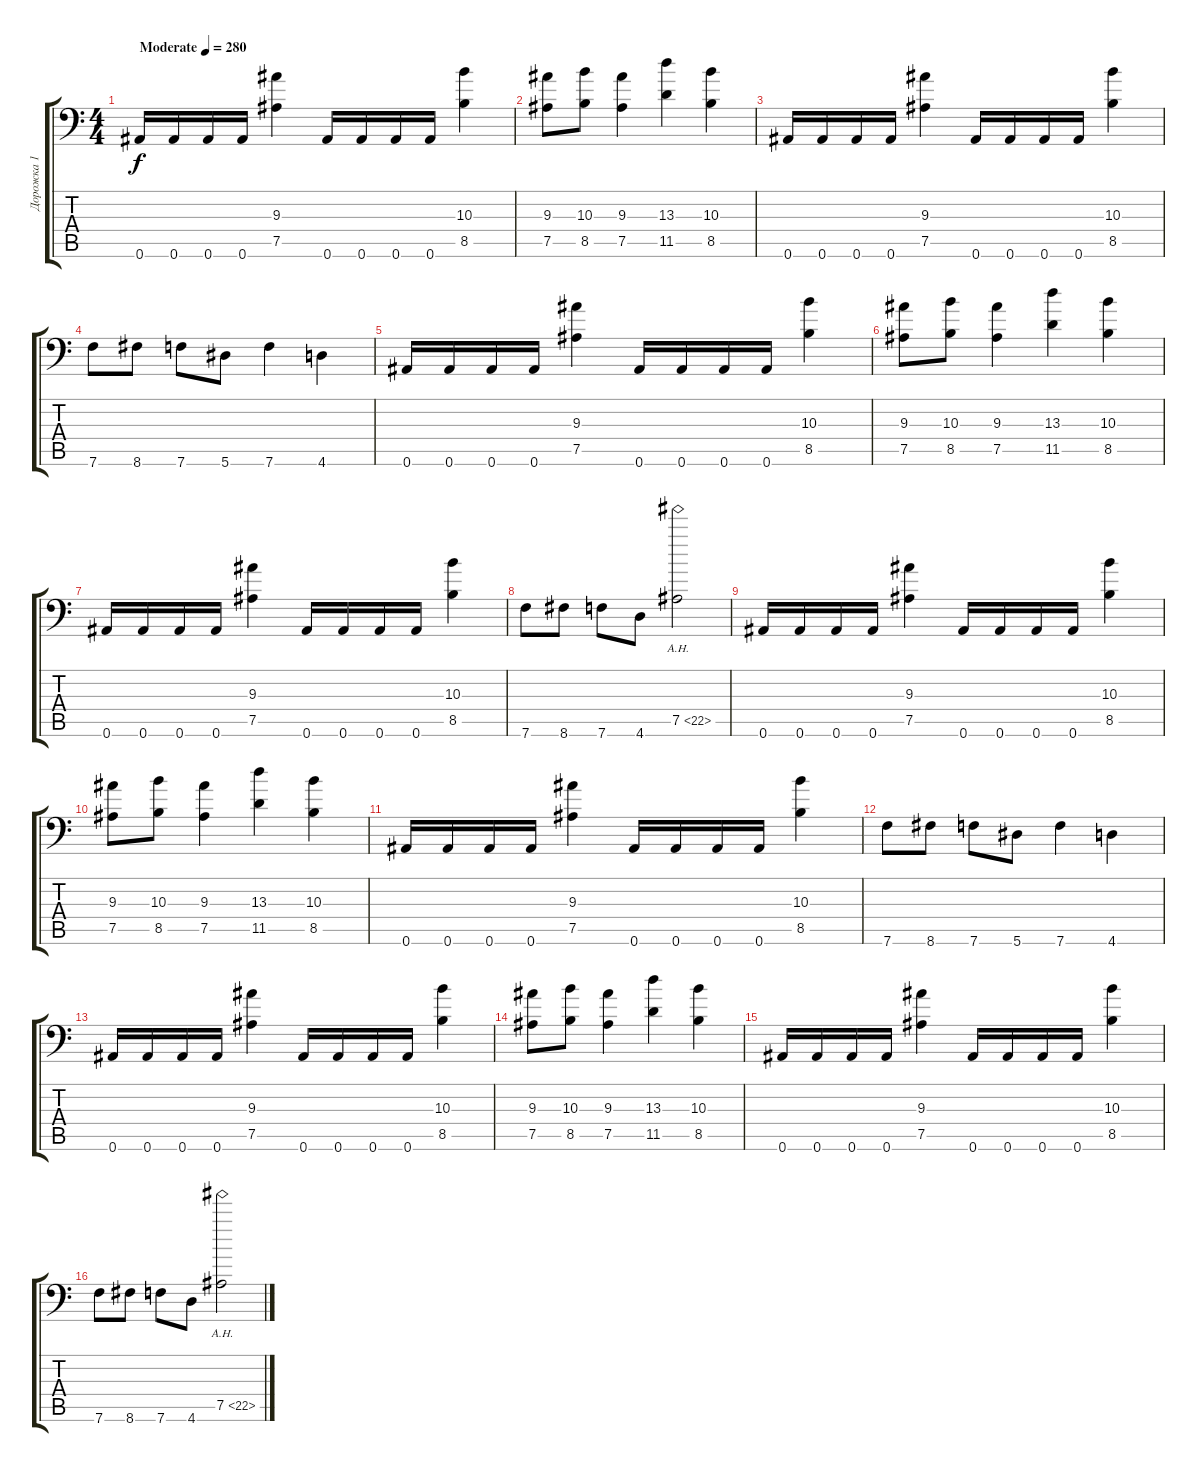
\track ("Дорожка 1" "Дорожка 1") {instrument distortionguitar}
\staff {score tabs}
\tuning (Bb3 F3 Db3 Ab2 Eb2 Bb1) {hide}
\ts (4 4)
\tempo (280 "Moderate")
\clef f4
\ks c
0.6.16{dy f instrument distortionguitar} 0.6.16 0.6.16 0.6.16 (9.3 7.5).4 0.6.16 0.6.16 0.6.16 0.6.16 (10.3 8.5).4 |
(9.3 7.5).8 (10.3 8.5).8 (9.3 7.5).4 (13.3 11.5).4 (10.3 8.5).4 |
0.6.16 0.6.16 0.6.16 0.6.16 (9.3 7.5).4 0.6.16 0.6.16 0.6.16 0.6.16 (10.3 8.5).4 |
7.6.8 8.6.8 7.6.8 5.6.8 7.6.4 4.6.4 |
0.6.16 0.6.16 0.6.16 0.6.16 (9.3 7.5).4 0.6.16 0.6.16 0.6.16 0.6.16 (10.3 8.5).4 |
(9.3 7.5).8 (10.3 8.5).8 (9.3 7.5).4 (13.3 11.5).4 (10.3 8.5).4 |
0.6.16 0.6.16 0.6.16 0.6.16 (9.3 7.5).4 0.6.16 0.6.16 0.6.16 0.6.16 (10.3 8.5).4 |
7.6.8 8.6.8 7.6.8 4.6.8 7.5{ah 15}.2 |
0.6.16 0.6.16 0.6.16 0.6.16 (9.3 7.5).4 0.6.16 0.6.16 0.6.16 0.6.16 (10.3 8.5).4 |
(9.3 7.5).8 (10.3 8.5).8 (9.3 7.5).4 (13.3 11.5).4 (10.3 8.5).4 |
0.6.16 0.6.16 0.6.16 0.6.16 (9.3 7.5).4 0.6.16 0.6.16 0.6.16 0.6.16 (10.3 8.5).4 |
7.6.8 8.6.8 7.6.8 5.6.8 7.6.4 4.6.4 |
0.6.16 0.6.16 0.6.16 0.6.16 (9.3 7.5).4 0.6.16 0.6.16 0.6.16 0.6.16 (10.3 8.5).4 |
(9.3 7.5).8 (10.3 8.5).8 (9.3 7.5).4 (13.3 11.5).4 (10.3 8.5).4 |
0.6.16 0.6.16 0.6.16 0.6.16 (9.3 7.5).4 0.6.16 0.6.16 0.6.16 0.6.16 (10.3 8.5).4 |
7.6.8 8.6.8 7.6.8 4.6.8 7.5{ah 15}.2
